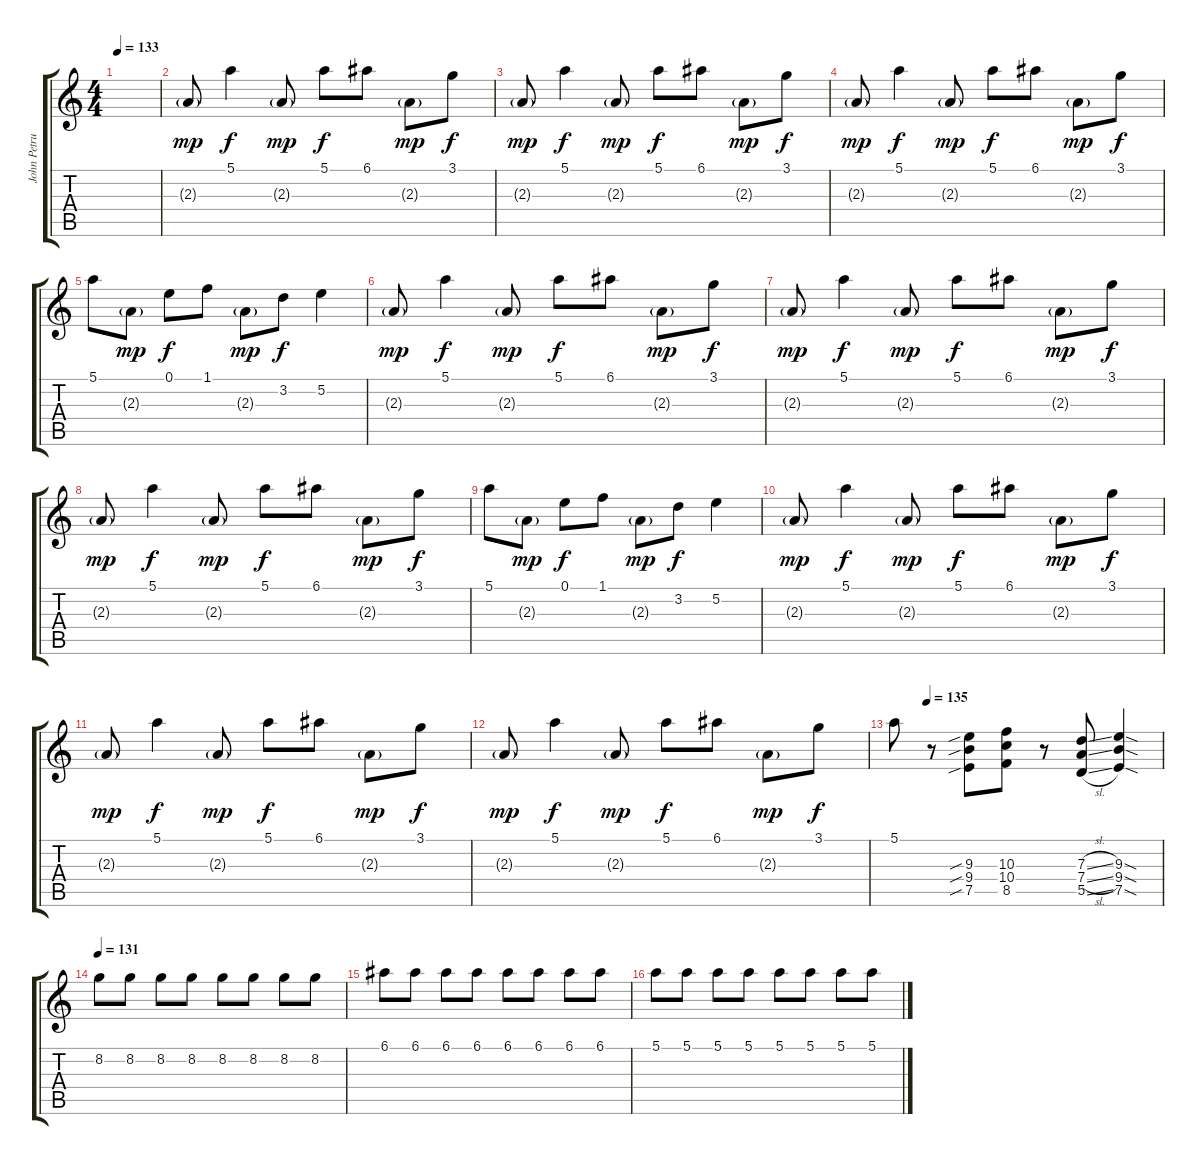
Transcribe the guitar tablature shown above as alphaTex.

\track ("John Petrucci" "John Petru") {instrument distortionguitar}
\staff {score tabs}
\tuning (E4 B3 G3 D3 A2 E2) {hide}
\ts (4 4)
\tempo 133
\clef g2
\ks c
|
2.3{g}.8{dy mp volume 4 instrument electricguitarclean} 5.1.4{dy f} 2.3{g}.8{dy mp} 5.1.8{dy f} 6.1.8 2.3{g}.8{dy mp} 3.1.8{dy f} |
2.3{g}.8{dy mp} 5.1.4{dy f} 2.3{g}.8{dy mp} 5.1.8{dy f} 6.1.8 2.3{g}.8{dy mp} 3.1.8{dy f} |
2.3{g}.8{dy mp} 5.1.4{dy f} 2.3{g}.8{dy mp} 5.1.8{dy f} 6.1.8 2.3{g}.8{dy mp} 3.1.8{dy f} |
5.1.8 2.3{g}.8{dy mp} 0.1.8{dy f} 1.1.8 2.3{g}.8{dy mp} 3.2.8{dy f} 5.2.4 |
2.3{g}.8{dy mp volume 6 instrument electricguitarclean} 5.1.4{dy f} 2.3{g}.8{dy mp} 5.1.8{dy f} 6.1.8 2.3{g}.8{dy mp} 3.1.8{dy f} |
2.3{g}.8{dy mp} 5.1.4{dy f} 2.3{g}.8{dy mp} 5.1.8{dy f} 6.1.8 2.3{g}.8{dy mp} 3.1.8{dy f} |
2.3{g}.8{dy mp} 5.1.4{dy f} 2.3{g}.8{dy mp} 5.1.8{dy f} 6.1.8 2.3{g}.8{dy mp} 3.1.8{dy f} |
5.1.8 2.3{g}.8{dy mp} 0.1.8{dy f} 1.1.8 2.3{g}.8{dy mp} 3.2.8{dy f} 5.2.4 |
2.3{g}.8{dy mp volume 7 instrument electricguitarclean} 5.1.4{dy f} 2.3{g}.8{dy mp} 5.1.8{dy f} 6.1.8 2.3{g}.8{dy mp} 3.1.8{dy f} |
2.3{g}.8{dy mp} 5.1.4{dy f} 2.3{g}.8{dy mp} 5.1.8{dy f} 6.1.8 2.3{g}.8{dy mp} 3.1.8{dy f} |
2.3{g}.8{dy mp} 5.1.4{dy f} 2.3{g}.8{dy mp} 5.1.8{dy f} 6.1.8 2.3{g}.8{dy mp} 3.1.8{dy f} |
\tempo (135 0.125)
5.1.8 r.8 (9.3{sib} 9.4{sib} 7.5{sib}).8{volume 8 balance 4 instrument distortionguitar} (10.3 10.4 8.5).8 r.8 (7.3{sl} 7.4{sl} 5.5{sl}).8 (9.3{sod} 9.4{sod} 7.5{sod}).4 |
\tempo 131
8.2.8 8.2.8 8.2.8 8.2.8 8.2.8 8.2.8 8.2.8 8.2.8 |
6.1.8 6.1.8 6.1.8 6.1.8 6.1.8 6.1.8 6.1.8 6.1.8 |
5.1.8 5.1.8 5.1.8 5.1.8 5.1.8 5.1.8 5.1.8 5.1.8
